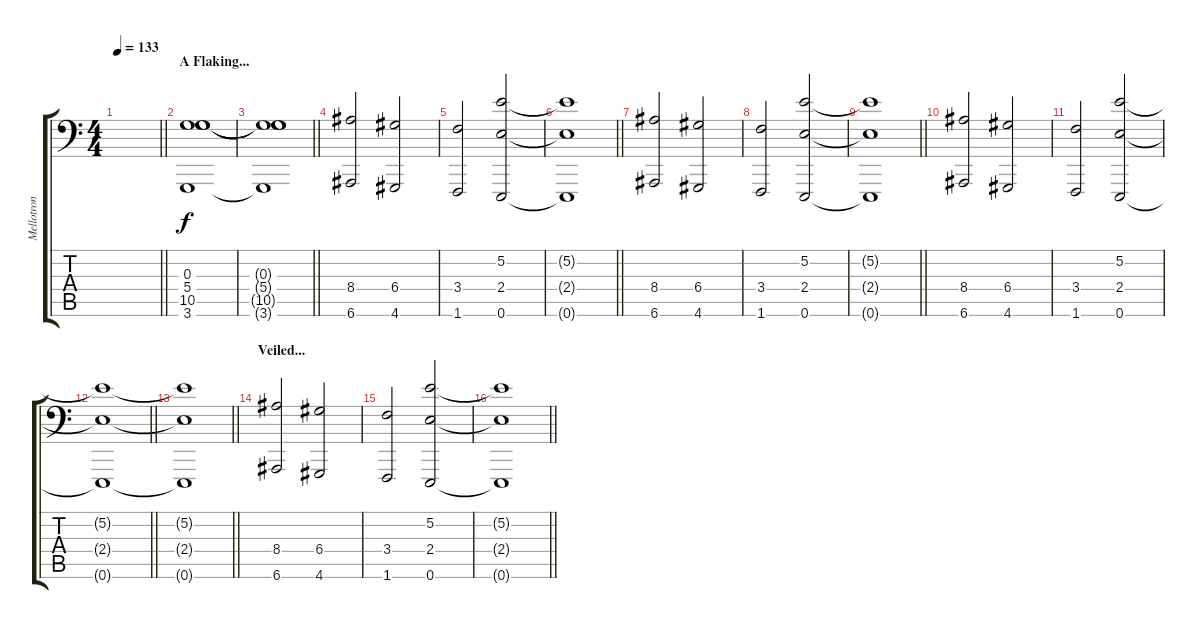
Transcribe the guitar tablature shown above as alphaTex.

\track ("Mellotron" "Mellotron") {instrument flute}
\staff {score tabs}
\tuning (E4 B3 G3 D3 A2 E1) {hide}
\ts (4 4)
\tempo 133
\clef f4
\barLineRight lightlight
\ks c
|
\section ("" "A Flaking...")
(0.3 5.4 10.5 3.6).1{volume 16 balance 8} |
\barLineRight lightlight
(0.3{t} 5.4{t} 10.5{t} 3.6{t}).1 |
\section ("" "")
(8.4 6.6).2{volume 12} (6.4 4.6).2 |
(3.4 1.6).2 (5.2 2.4 0.6).2 |
\barLineRight lightlight
(5.2{t} 2.4{t} 0.6{t}).1 |
\section ("" "")
(8.4 6.6).2 (6.4 4.6).2 |
(3.4 1.6).2 (5.2 2.4 0.6).2 |
\barLineRight lightlight
(5.2{t} 2.4{t} 0.6{t}).1 |
\section ("" "")
(8.4 6.6).2 (6.4 4.6).2 |
(3.4 1.6).2 (5.2 2.4 0.6).2 |
\barLineRight lightlight
(5.2{t} 2.4{t} 0.6{t}).1 |
\barLineRight lightlight
(5.2{t} 2.4{t} 0.6{t}).1 |
\section ("" "Veiled...")
(8.4 6.6).2 (6.4 4.6).2 |
(3.4 1.6).2 (5.2 2.4 0.6).2 |
\barLineRight lightlight
(5.2{t} 2.4{t} 0.6{t}).1
